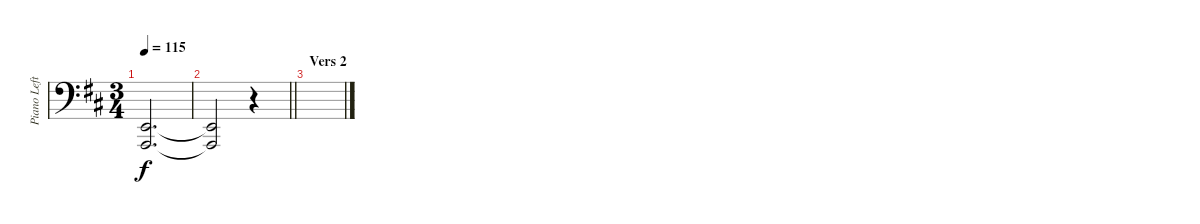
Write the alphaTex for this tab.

\track ("Piano Left Bass" "Piano Left") {instrument acousticgrandpiano}
\staff {score}
\tuning (C3 G2 D2 A1 E1 F0) {hide}
\ts (3 4)
\tempo 115
\clef f4
\ks bminor
(7.4 5.5).2{d dy f} |
\barLineRight lightlight
(7.4{t} 5.5{t}).2 r.4 |
\section ("" "Vers 2")
